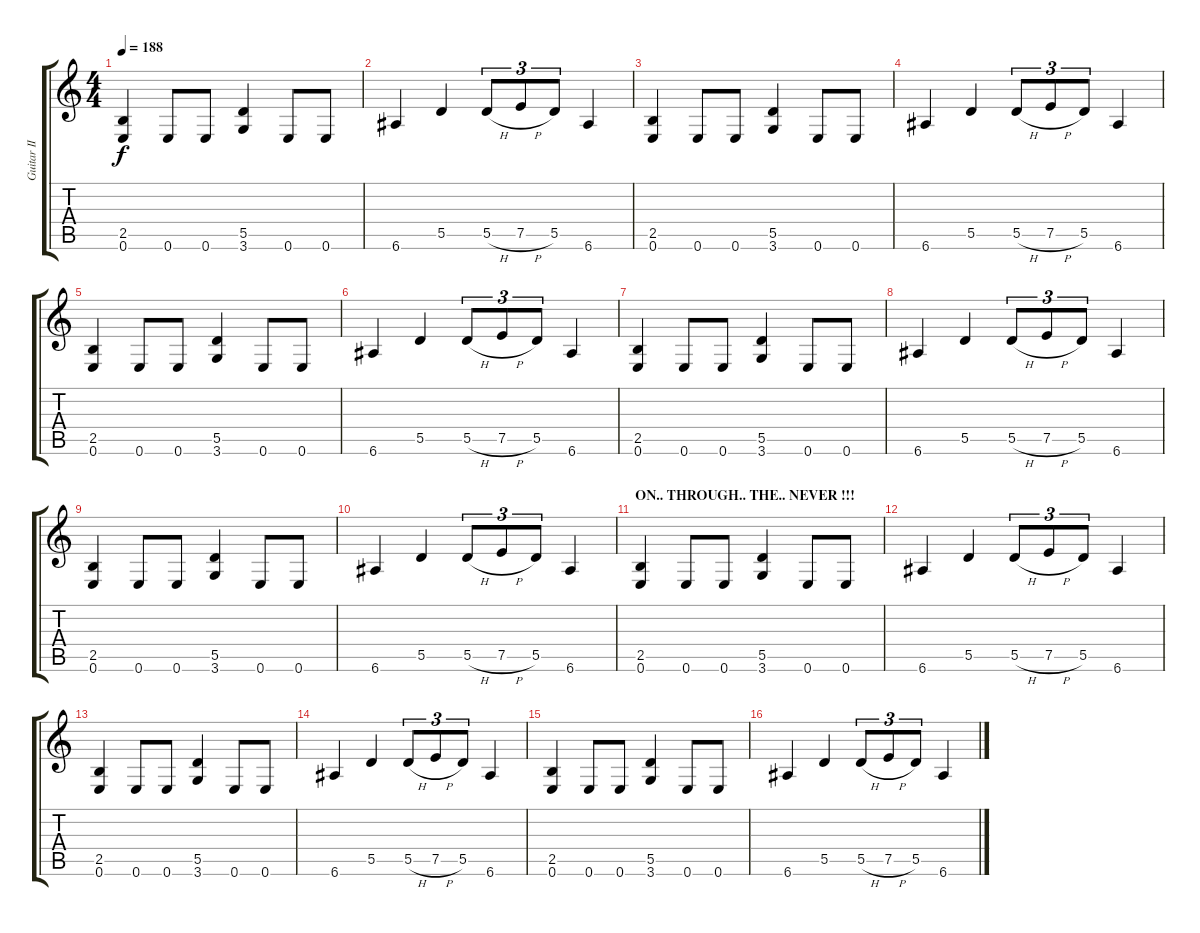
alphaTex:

\track ("Guitar II - Rythm Guitar" "Guitar II ") {instrument distortionguitar}
\staff {score tabs}
\tuning (E4 B3 G3 D3 A2 E2) {hide}
\ts (4 4)
\tempo 188
\clef g2
\ks c
(2.5 0.6).4{dy f} 0.6.8 0.6.8 (5.5 3.6).4 0.6.8 0.6.8 |
6.6.4 5.5.4 5.5{h}.8{tu (3 2)} 7.5{h}.8{tu (3 2)} 5.5.8{tu (3 2)} 6.6.4 |
(2.5 0.6).4 0.6.8 0.6.8 (5.5 3.6).4 0.6.8 0.6.8 |
6.6.4 5.5.4 5.5{h}.8{tu (3 2)} 7.5{h}.8{tu (3 2)} 5.5.8{tu (3 2)} 6.6.4 |
(2.5 0.6).4 0.6.8 0.6.8 (5.5 3.6).4 0.6.8 0.6.8 |
6.6.4 5.5.4 5.5{h}.8{tu (3 2)} 7.5{h}.8{tu (3 2)} 5.5.8{tu (3 2)} 6.6.4 |
(2.5 0.6).4 0.6.8 0.6.8 (5.5 3.6).4 0.6.8 0.6.8 |
6.6.4 5.5.4 5.5{h}.8{tu (3 2)} 7.5{h}.8{tu (3 2)} 5.5.8{tu (3 2)} 6.6.4 |
(2.5 0.6).4 0.6.8 0.6.8 (5.5 3.6).4 0.6.8 0.6.8 |
6.6.4 5.5.4 5.5{h}.8{tu (3 2)} 7.5{h}.8{tu (3 2)} 5.5.8{tu (3 2)} 6.6.4 |
\section ("" "ON.. THROUGH.. THE.. NEVER !!!")
(2.5 0.6).4 0.6.8 0.6.8 (5.5 3.6).4 0.6.8 0.6.8 |
6.6.4 5.5.4 5.5{h}.8{tu (3 2)} 7.5{h}.8{tu (3 2)} 5.5.8{tu (3 2)} 6.6.4 |
(2.5 0.6).4 0.6.8 0.6.8 (5.5 3.6).4 0.6.8 0.6.8 |
6.6.4 5.5.4 5.5{h}.8{tu (3 2)} 7.5{h}.8{tu (3 2)} 5.5.8{tu (3 2)} 6.6.4 |
(2.5 0.6).4 0.6.8 0.6.8 (5.5 3.6).4 0.6.8 0.6.8 |
6.6.4 5.5.4 5.5{h}.8{tu (3 2)} 7.5{h}.8{tu (3 2)} 5.5.8{tu (3 2)} 6.6.4
